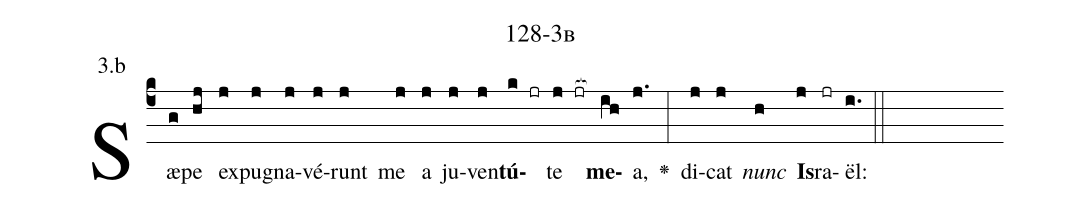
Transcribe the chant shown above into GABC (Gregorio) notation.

name: 128-3b;
annotation: 3.b;
%%
(c4)Sæ(g)pe(hj) ex(j)pu(j)gna(j)vé(j)runt(j) me(j) a(j) ju(j)ven(j)<b>tú</b>(k jr)te(j jr[ocb:1{]) <b>me</b>(ih[ocb:0}])a,(j.) <v>\greheightstar</v>(:) di(j)cat(j) <i>nunc</i>(h) <b>Is</b>(j)ra(jr)ël:(i.) (::)


%E(j) u(j) o(j) u(h) a(j) e.(i.) (::)
